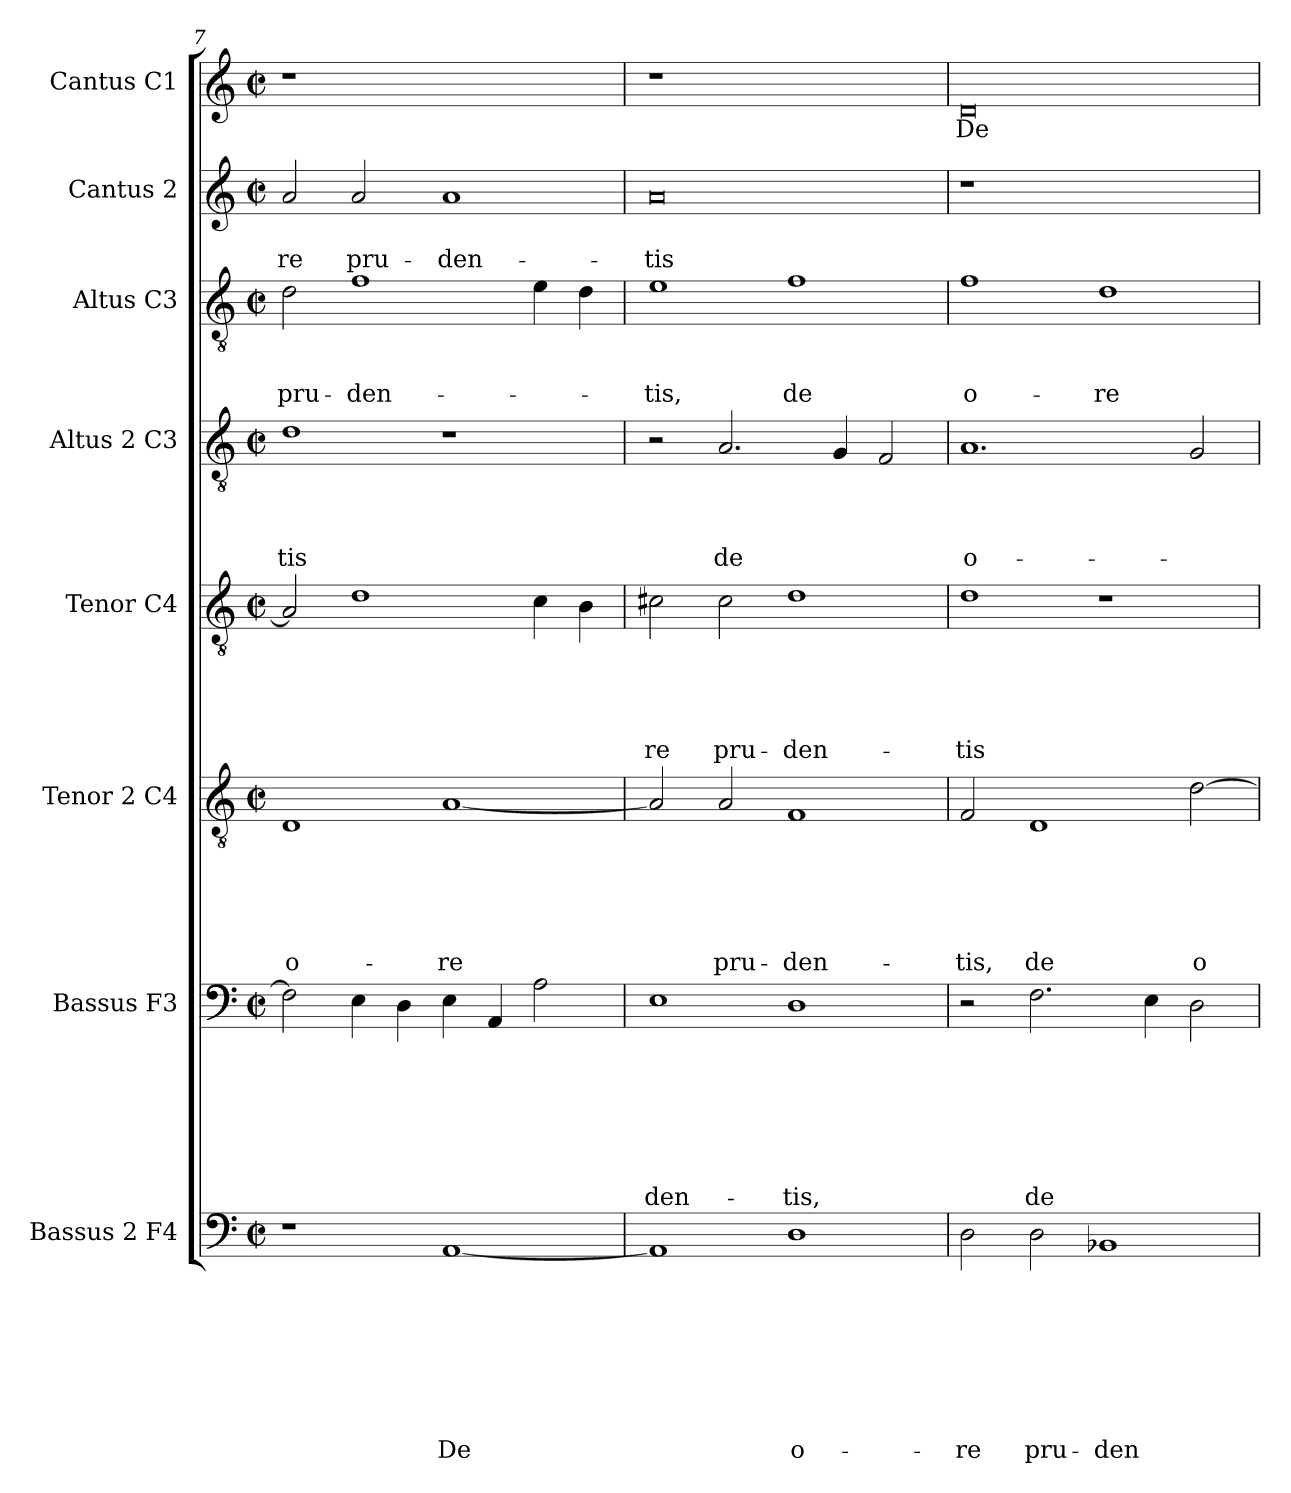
**kern	**text	**text	**text	**text	**text	**text	**text	**text	**kern	**text	**text	**text	**text	**text	**text	**text	**kern	**text	**text	**text	**text	**text	**text	**kern	**text	**text	**text	**text	**text	**kern	**text	**text	**text	**text	**kern	**text	**text	**text	**kern	**text	**text	**kern	**text
*part8	*part8	*part8	*part8	*part8	*part8	*part8	*part8	*part8	*part7	*part7	*part7	*part7	*part7	*part7	*part7	*part7	*part6	*part6	*part6	*part6	*part6	*part6	*part6	*part5	*part5	*part5	*part5	*part5	*part5	*part4	*part4	*part4	*part4	*part4	*part3	*part3	*part3	*part3	*part2	*part2	*part2	*part1	*part1
*staff8	*staff8	*staff8	*staff8	*staff8	*staff8	*staff8	*staff8	*staff8	*staff7	*staff7	*staff7	*staff7	*staff7	*staff7	*staff7	*staff7	*staff6	*staff6	*staff6	*staff6	*staff6	*staff6	*staff6	*staff5	*staff5	*staff5	*staff5	*staff5	*staff5	*staff4	*staff4	*staff4	*staff4	*staff4	*staff3	*staff3	*staff3	*staff3	*staff2	*staff2	*staff2	*staff1	*staff1
*I"Bassus 2 F4	*	*	*	*	*	*	*	*	*I"Bassus F3	*	*	*	*	*	*	*	*I"Tenor 2 C4	*	*	*	*	*	*	*I"Tenor C4	*	*	*	*	*	*I"Altus 2 C3	*	*	*	*	*I"Altus C3	*	*	*	*I"Cantus 2	*	*	*I"Cantus C1	*
*I'B2	*	*	*	*	*	*	*	*	*I'B	*	*	*	*	*	*	*	*I'T2	*	*	*	*	*	*	*I'T	*	*	*	*	*	*I'A2	*	*	*	*	*I'A	*	*	*	*I'C2	*	*	*I'C	*
!!LO:LB:g=z
*clefF4	*	*	*	*	*	*	*	*	*clefF4	*	*	*	*	*	*	*	*clefGv2	*	*	*	*	*	*	*clefGv2	*	*	*	*	*	*clefGv2	*	*	*	*	*clefGv2	*	*	*	*clefG2	*	*	*clefG2	*
*k[]	*	*	*	*	*	*	*	*	*k[]	*	*	*	*	*	*	*	*k[]	*	*	*	*	*	*	*k[]	*	*	*	*	*	*k[]	*	*	*	*	*k[]	*	*	*	*k[]	*	*	*k[]	*
*C:	*	*	*	*	*	*	*	*	*C:	*	*	*	*	*	*	*	*C:	*	*	*	*	*	*	*C:	*	*	*	*	*	*C:	*	*	*	*	*C:	*	*	*	*C:	*	*	*C:	*
*M2/2	*	*	*	*	*	*	*	*	*M2/2	*	*	*	*	*	*	*	*M2/2	*	*	*	*	*	*	*M2/2	*	*	*	*	*	*M2/2	*	*	*	*	*M2/2	*	*	*	*M2/2	*	*	*M2/2	*
*met(c|)	*	*	*	*	*	*	*	*	*met(c|)	*	*	*	*	*	*	*	*met(c|)	*	*	*	*	*	*	*met(c|)	*	*	*	*	*	*met(c|)	*	*	*	*	*met(c|)	*	*	*	*met(c|)	*	*	*met(c|)	*
=7	=7	=7	=7	=7	=7	=7	=7	=7	=7	=7	=7	=7	=7	=7	=7	=7	=7	=7	=7	=7	=7	=7	=7	=7	=7	=7	=7	=7	=7	=7	=7	=7	=7	=7	=7	=7	=7	=7	=7	=7	=7	=7	=7
!	!	!	!	!	!	!	!	!	!	!	!	!	!	!	!	!	!	!	!	!	!	!	!LO:LY:b	!	!	!	!	!	!	!	!	!	!	!LO:LY:b	!	!	!	!LO:LY:b	!	!	!LO:LY:b	!	!
1r	.	.	.	.	.	.	.	.	2F\]	.	.	.	.	.	.	.	1D	.	.	.	.	.	o-	2A/]	.	.	.	.	.	1d	.	.	.	-tis	2d\	.	.	pru-	2a/	.	-re	1r	.
!	!	!	!	!	!	!	!	!	!	!	!	!	!	!	!	!	!	!	!	!	!	!	!	!	!	!	!	!	!	!	!	!	!	!	!	!	!	!LO:LY:b	!	!	!LO:LY:b	!	!
.	.	.	.	.	.	.	.	.	4E\	.	.	.	.	.	.	.	.	.	.	.	.	.	.	1d	.	.	.	.	.	.	.	.	.	.	1f	.	.	-den-	2a/	.	pru-	.	.
.	.	.	.	.	.	.	.	.	4D\	.	.	.	.	.	.	.	.	.	.	.	.	.	.	.	.	.	.	.	.	.	.	.	.	.	.	.	.	.	.	.	.	.	.
!	!	!	!	!	!	!	!	!LO:LY:b	!	!	!	!	!	!	!	!	!	!	!	!	!	!	!LO:LY:b	!	!	!	!	!	!	!	!	!	!	!	!	!	!	!	!	!	!LO:LY:b	!	!
[1AA	.	.	.	.	.	.	.	De	4E\	.	.	.	.	.	.	.	[1A	.	.	.	.	.	-re	.	.	.	.	.	.	1r	.	.	.	.	.	.	.	.	1a	.	-den-	1ryy	.
.	.	.	.	.	.	.	.	.	4AA/	.	.	.	.	.	.	.	.	.	.	.	.	.	.	.	.	.	.	.	.	.	.	.	.	.	.	.	.	.	.	.	.	.	.
.	.	.	.	.	.	.	.	.	2A\	.	.	.	.	.	.	.	.	.	.	.	.	.	.	4c\	.	.	.	.	.	.	.	.	.	.	4e\	.	.	.	.	.	.	.	.
.	.	.	.	.	.	.	.	.	.	.	.	.	.	.	.	.	.	.	.	.	.	.	.	4B\	.	.	.	.	.	.	.	.	.	.	4d\	.	.	.	.	.	.	.	.
=8	=8	=8	=8	=8	=8	=8	=8	=8	=8	=8	=8	=8	=8	=8	=8	=8	=8	=8	=8	=8	=8	=8	=8	=8	=8	=8	=8	=8	=8	=8	=8	=8	=8	=8	=8	=8	=8	=8	=8	=8	=8	=8	=8
!	!	!	!	!	!	!	!	!	!	!	!	!	!	!	!	!LO:LY:b	!	!	!	!	!	!	!	!	!	!	!	!	!LO:LY:b	!	!	!	!	!	!	!	!	!LO:LY:b	!	!	!LO:LY:b	!	!
1AA]	.	.	.	.	.	.	.	.	1E	.	.	.	.	.	.	-den-	2A/]	.	.	.	.	.	.	2c#X\	.	.	.	.	-re	2r	.	.	.	.	1e	.	.	-tis,	0a	.	-tis	1r	.
!	!	!	!	!	!	!	!	!	!	!	!	!	!	!	!	!	!	!	!	!	!	!	!LO:LY:b	!	!	!	!	!	!LO:LY:b	!	!	!	!	!LO:LY:b	!	!	!	!	!	!	!	!	!
.	.	.	.	.	.	.	.	.	.	.	.	.	.	.	.	.	2A/	.	.	.	.	.	pru-	2c#\	.	.	.	.	pru-	2.A/	.	.	.	de	.	.	.	.	.	.	.	.	.
!	!	!	!	!	!	!	!	!LO:LY:b	!	!	!	!	!	!	!	!LO:LY:b	!	!	!	!	!	!	!LO:LY:b	!	!	!	!	!	!LO:LY:b	!	!	!	!	!	!	!	!	!LO:LY:b	!	!	!	!	!
1D	.	.	.	.	.	.	.	o-	1D	.	.	.	.	.	.	-tis,	1F	.	.	.	.	.	-den-	1d	.	.	.	.	-den-	.	.	.	.	.	1f	.	.	de	.	.	.	1ryy	.
.	.	.	.	.	.	.	.	.	.	.	.	.	.	.	.	.	.	.	.	.	.	.	.	.	.	.	.	.	.	4G/	.	.	.	.	.	.	.	.	.	.	.	.	.
.	.	.	.	.	.	.	.	.	.	.	.	.	.	.	.	.	.	.	.	.	.	.	.	.	.	.	.	.	.	2F/	.	.	.	.	.	.	.	.	.	.	.	.	.
=9	=9	=9	=9	=9	=9	=9	=9	=9	=9	=9	=9	=9	=9	=9	=9	=9	=9	=9	=9	=9	=9	=9	=9	=9	=9	=9	=9	=9	=9	=9	=9	=9	=9	=9	=9	=9	=9	=9	=9	=9	=9	=9	=9
!	!	!	!	!	!	!	!	!LO:LY:b	!	!	!	!	!	!	!	!	!	!	!	!	!	!	!LO:LY:b	!	!	!	!	!	!LO:LY:b	!	!	!	!	!LO:LY:b	!	!	!	!LO:LY:b	!	!	!	!	!LO:LY:b
2D\	.	.	.	.	.	.	.	-re	2r	.	.	.	.	.	.	.	2F/	.	.	.	.	.	-tis,	1d	.	.	.	.	-tis	1.A	.	.	.	o-	1f	.	.	o-	1r	.	.	0d	De
!	!	!	!	!	!	!	!	!LO:LY:b	!	!	!	!	!	!	!	!LO:LY:b	!	!	!	!	!	!	!LO:LY:b	!	!	!	!	!	!	!	!	!	!	!	!	!	!	!	!	!	!	!	!
2D\	.	.	.	.	.	.	.	pru-	2.F\	.	.	.	.	.	.	de	1D	.	.	.	.	.	de	.	.	.	.	.	.	.	.	.	.	.	.	.	.	.	.	.	.	.	.
!	!	!	!	!	!	!	!	!LO:LY:b	!	!	!	!	!	!	!	!	!	!	!	!	!	!	!	!	!	!	!	!	!	!	!	!	!	!	!	!	!	!LO:LY:b	!	!	!	!	!
1BB-X	.	.	.	.	.	.	.	-den-	.	.	.	.	.	.	.	.	.	.	.	.	.	.	.	1r	.	.	.	.	.	.	.	.	.	.	1d	.	.	-re	1ryy	.	.	.	.
.	.	.	.	.	.	.	.	.	4E\	.	.	.	.	.	.	.	.	.	.	.	.	.	.	.	.	.	.	.	.	.	.	.	.	.	.	.	.	.	.	.	.	.	.
!	!	!	!	!	!	!	!	!	!	!	!	!	!	!	!	!	!	!	!	!	!	!	!LO:LY:b	!	!	!	!	!	!	!	!	!	!	!	!	!	!	!	!	!	!	!	!
.	.	.	.	.	.	.	.	.	2D\	.	.	.	.	.	.	.	[2d\	.	.	.	.	.	o-	.	.	.	.	.	.	2G/	.	.	.	.	.	.	.	.	.	.	.	.	.
=	=	=	=	=	=	=	=	=	=	=	=	=	=	=	=	=	=	=	=	=	=	=	=	=	=	=	=	=	=	=	=	=	=	=	=	=	=	=	=	=	=	=	=
*-	*-	*-	*-	*-	*-	*-	*-	*-	*-	*-	*-	*-	*-	*-	*-	*-	*-	*-	*-	*-	*-	*-	*-	*-	*-	*-	*-	*-	*-	*-	*-	*-	*-	*-	*-	*-	*-	*-	*-	*-	*-	*-	*-
